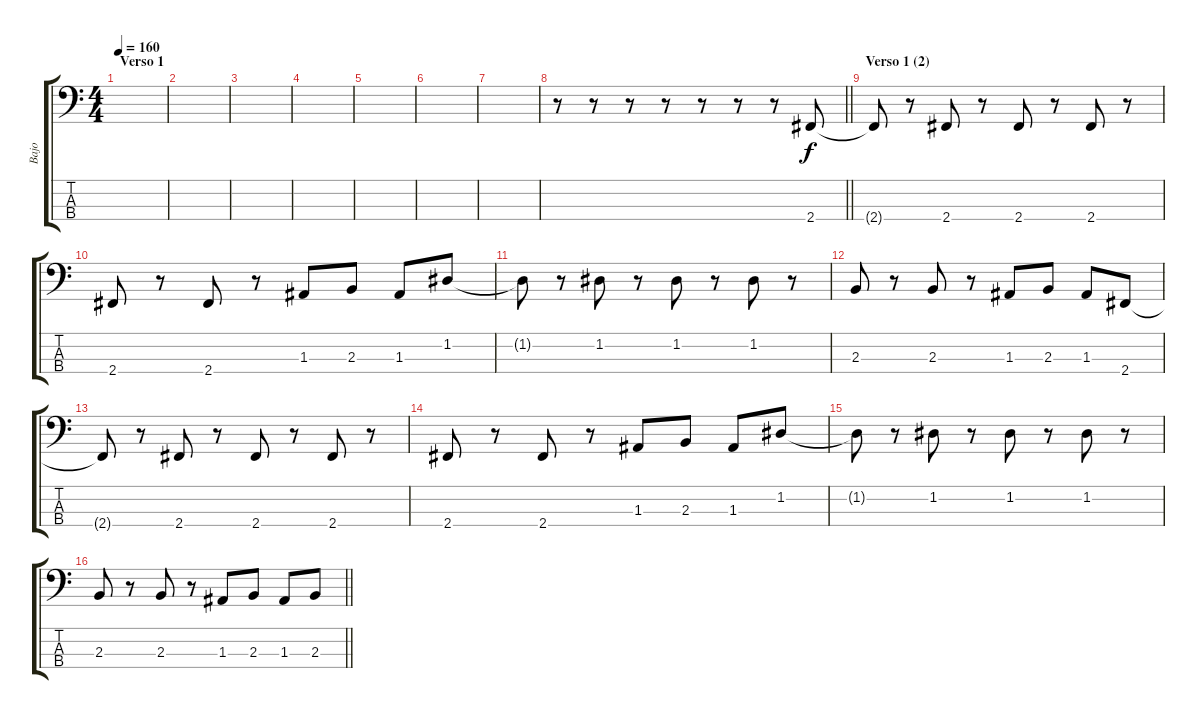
\track ("Bajo" "Bajo") {instrument electricbasspick}
\staff {score tabs}
\tuning (G2 D2 A1 E1) {hide}
\ts (4 4)
\section ("" "Verso 1")
\tempo 160
\clef f4
\ks c
|
|
|
|
|
|
|
\barLineRight lightlight
r.8 r.8 r.8 r.8 r.8 r.8 r.8 2.4.8 |
\section ("" "Verso 1 (2)")
2.4{t}.8 r.8 2.4.8 r.8 2.4.8 r.8 2.4.8 r.8 |
2.4.8 r.8 2.4.8 r.8 1.3.8 2.3.8 1.3.8 1.2.8 |
1.2{t}.8 r.8 1.2.8 r.8 1.2.8 r.8 1.2.8 r.8 |
2.3.8 r.8 2.3.8 r.8 1.3.8 2.3.8 1.3.8 2.4.8 |
2.4{t}.8 r.8 2.4.8 r.8 2.4.8 r.8 2.4.8 r.8 |
2.4.8 r.8 2.4.8 r.8 1.3.8 2.3.8 1.3.8 1.2.8 |
1.2{t}.8 r.8 1.2.8 r.8 1.2.8 r.8 1.2.8 r.8 |
\barLineRight lightlight
2.3.8 r.8 2.3.8 r.8 1.3.8 2.3.8 1.3.8 2.3.8
